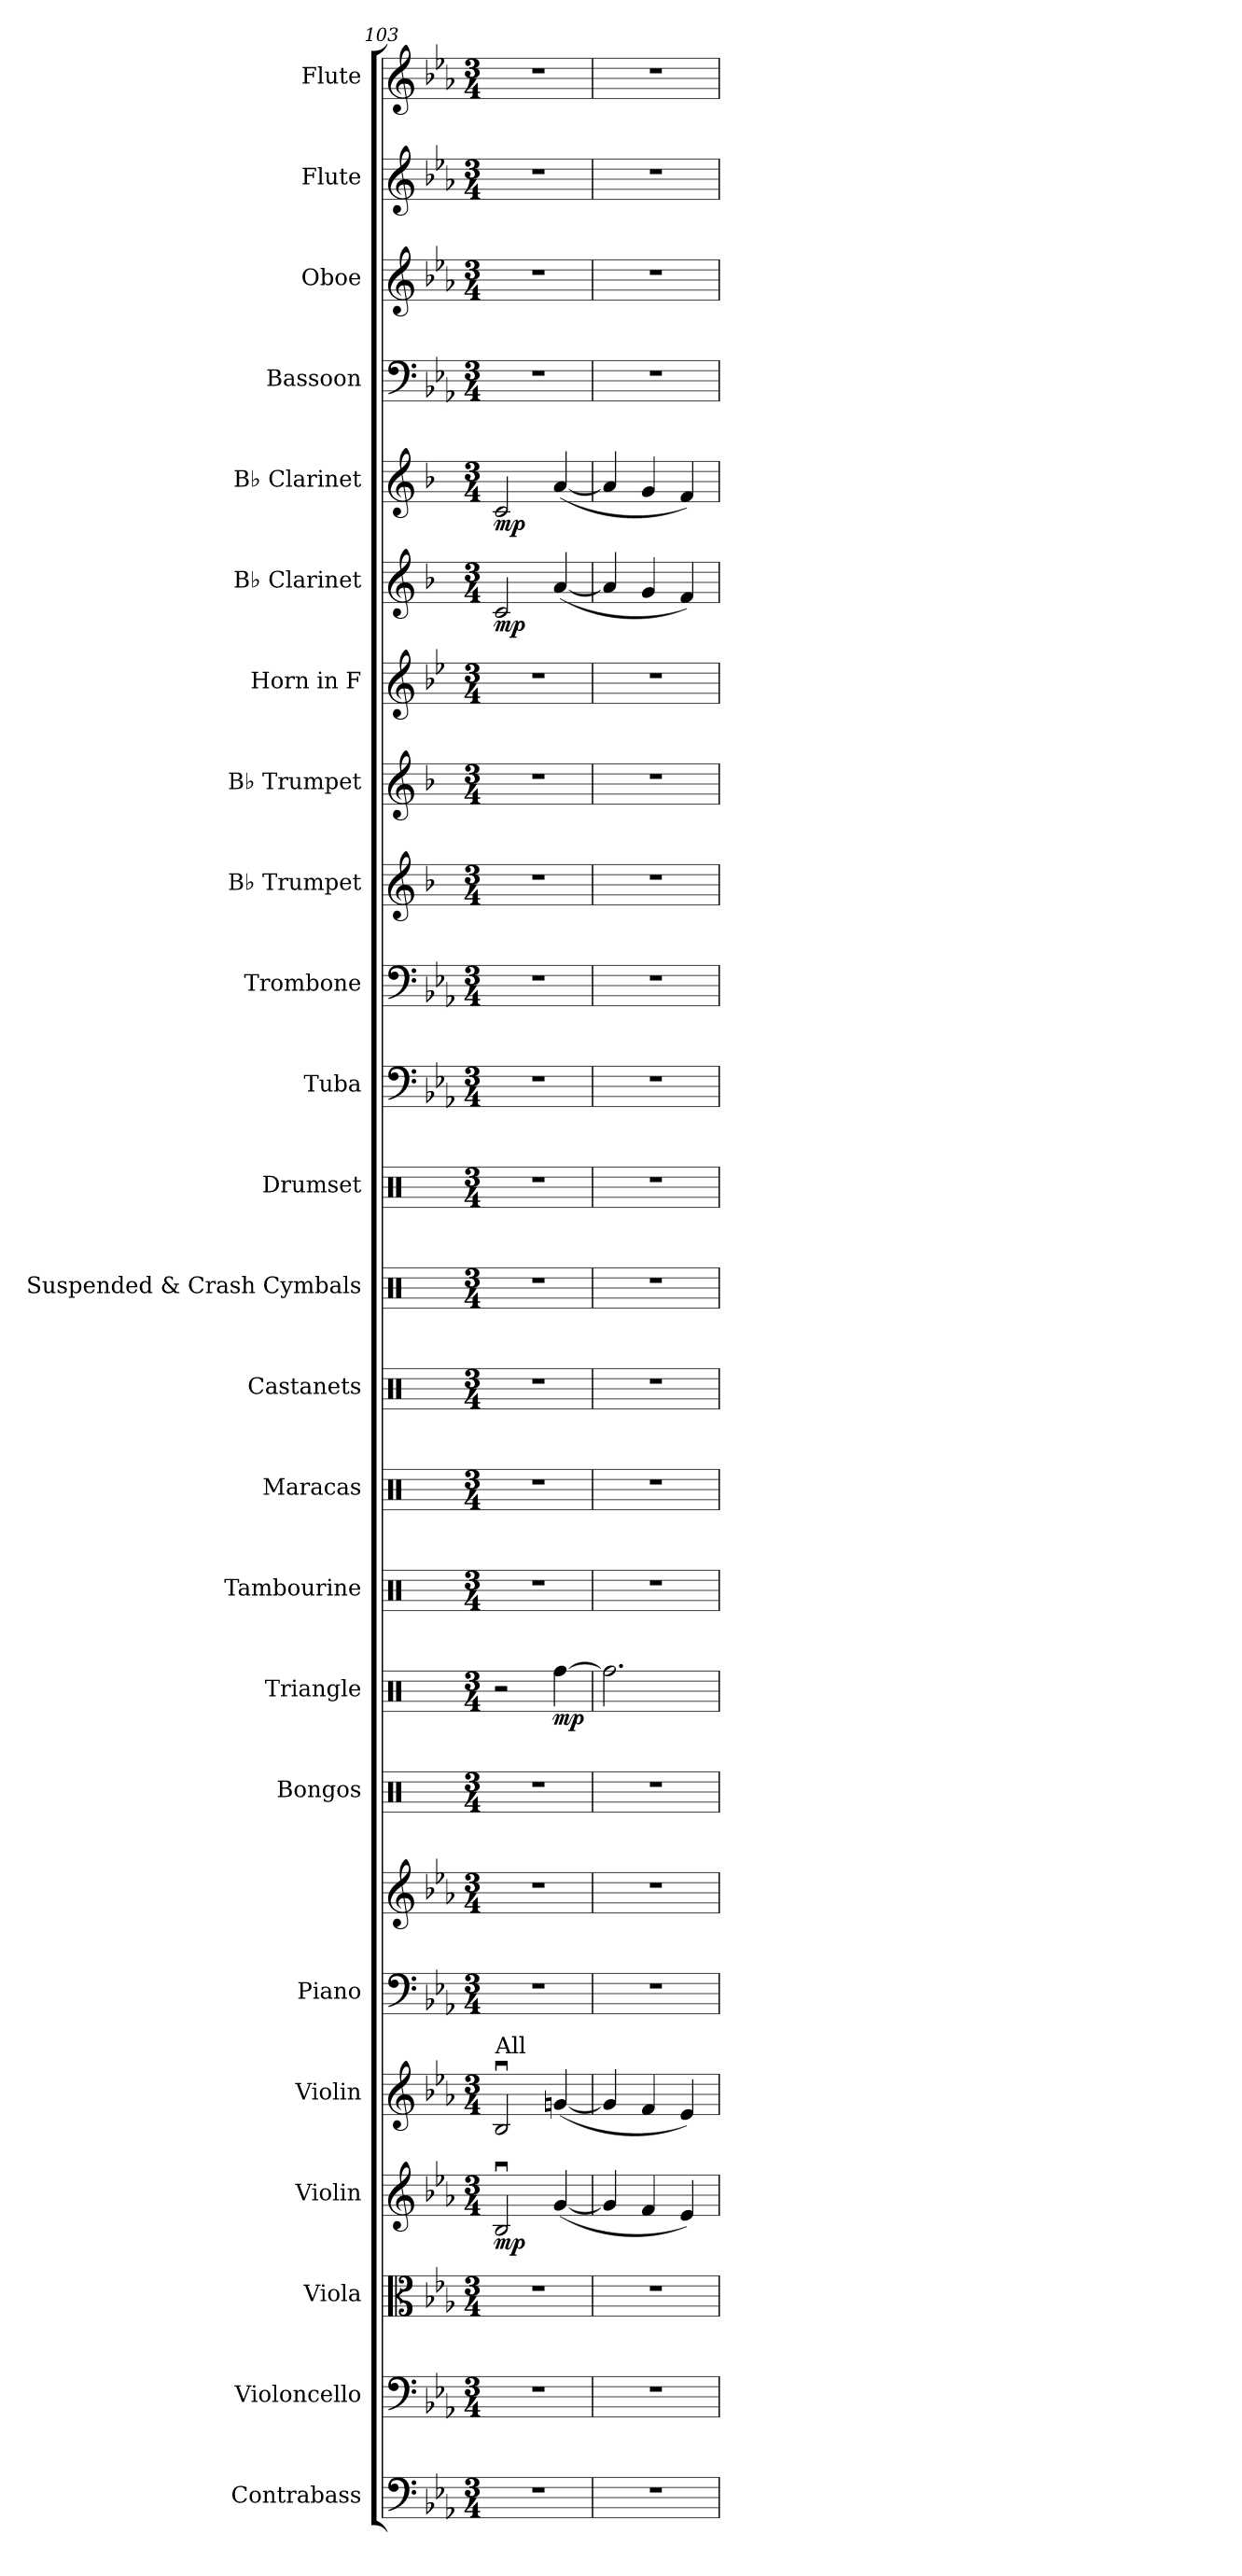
**kern	**kern	**kern	**kern	**dynam	**kern	**kern	**kern	**kern	**kern	**dynam	**kern	**kern	**kern	**kern	**kern	**kern	**kern	**kern	**kern	**kern	**kern	**dynam	**kern	**dynam	**kern	**kern	**kern	**kern
*part24	*part23	*part22	*part21	*part21	*part20	*part19	*part19	*part18	*part17	*part17	*part16	*part15	*part14	*part13	*part12	*part11	*part10	*part9	*part8	*part7	*part6	*part6	*part5	*part5	*part4	*part3	*part2	*part1
*staff25	*staff24	*staff23	*staff22	*staff22	*staff21	*staff20	*staff19	*staff18	*staff17	*staff17	*staff16	*staff15	*staff14	*staff13	*staff12	*staff11	*staff10	*staff9	*staff8	*staff7	*staff6	*staff6	*staff5	*staff5	*staff4	*staff3	*staff2	*staff1
*I"Contrabass	*I"Violoncello	*I"Viola	*I"Violin	*	*I"Violin	*I"Piano	*	*I"Bongos	*I"Triangle	*	*I"Tambourine	*I"Maracas	*I"Castanets	*I"Suspended &amp; Crash Cymbals	*I"Drumset	*I"Tuba	*I"Trombone	*I"B♭ Trumpet	*I"B♭ Trumpet	*I"Horn in F	*I"B♭ Clarinet	*	*I"B♭ Clarinet	*	*I"Bassoon	*I"Oboe	*I"Flute	*I"Flute
*I'Cb.	*I'Vc.	*I'Vla.	*I'Vln.	*	*I'Vln.	*I'Pno.	*	*I'Bon.	*I'Trgl.	*	*I'Tamb.	*I'Mrcs.	*I'Cst.	*I'Cym.	*I'D. Set	*I'Tba.	*I'Tbn.	*I'B♭ Tpt.	*I'B♭ Tpt.	*	*I'B♭ Cl.	*	*I'B♭ Cl.	*	*I'Bsn.	*I'Ob.	*I'Fl.	*I'Fl.
*clefF4	*clefF4	*clefC3	*clefG2	*	*clefG2	*clefF4	*clefG2	*clefX	*clefX	*	*clefX	*clefX	*clefX	*clefX	*clefX	*clefF4	*clefF4	*clefG2	*clefG2	*clefG2	*clefG2	*	*clefG2	*	*clefF4	*clefG2	*clefG2	*clefG2
*ITrd7c12	*	*	*	*	*	*	*	*	*	*	*	*	*	*	*	*	*	*ITrd1c2	*ITrd1c2	*ITrd4c7	*ITrd1c2	*	*ITrd1c2	*	*	*	*	*
*k[b-e-a-]	*k[b-e-a-]	*k[b-e-a-]	*k[b-e-a-]	*	*k[b-e-a-]	*k[b-e-a-]	*k[b-e-a-]	*k[]	*k[]	*	*k[]	*k[]	*k[]	*k[]	*k[]	*k[b-e-a-]	*k[b-e-a-]	*k[b-e-a-]	*k[b-e-a-]	*k[b-e-a-]	*k[b-e-a-]	*	*k[b-e-a-]	*	*k[b-e-a-]	*k[b-e-a-]	*k[b-e-a-]	*k[b-e-a-]
*M3/4	*M3/4	*M3/4	*M3/4	*	*M3/4	*M3/4	*M3/4	*M3/4	*M3/4	*	*M3/4	*M3/4	*M3/4	*M3/4	*M3/4	*M3/4	*M3/4	*M3/4	*M3/4	*M3/4	*M3/4	*	*M3/4	*	*M3/4	*M3/4	*M3/4	*M3/4
=103	=103	=103	=103	=103	=103	=103	=103	=103	=103	=103	=103	=103	=103	=103	=103	=103	=103	=103	=103	=103	=103	=103	=103	=103	=103	=103	=103	=103
!	!	!	!	!	!LO:TX:a:t=All	!	!	!	!	!	!	!	!	!	!	!	!	!	!	!	!	!	!	!	!	!	!	!
!	!	!	!	!LO:DY:b	!	!	!	!	!	!	!	!	!	!	!	!	!	!	!	!	!	!LO:DY:b	!	!LO:DY:b	!	!	!	!
2.r	2.r	2.r	2B-u/	mp	2B-u/	2.r	2.r	2.r	2r	.	2.r	2.r	2.r	2.r	2.r	2.r	2.r	2.r	2.r	2.r	2B-/	mp	2B-/	mp	2.r	2.r	2.r	2.r
!	!	!	!	!	!	!	!	!	!	!LO:DY:b	!	!	!	!	!	!	!	!	!	!	!	!	!	!	!	!	!	!
.	.	.	([4g/	.	([4gn/	.	.	.	[4Rff\	mp	.	.	.	.	.	.	.	.	.	.	([4g/	.	([4g/	.	.	.	.	.
=104	=104	=104	=104	=104	=104	=104	=104	=104	=104	=104	=104	=104	=104	=104	=104	=104	=104	=104	=104	=104	=104	=104	=104	=104	=104	=104	=104	=104
2.r	2.r	2.r	4g/]	.	4g/]	2.r	2.r	2.r	2.Rff\]	.	2.r	2.r	2.r	2.r	2.r	2.r	2.r	2.r	2.r	2.r	4g/]	.	4g/]	.	2.r	2.r	2.r	2.r
.	.	.	4f/	.	4f/	.	.	.	.	.	.	.	.	.	.	.	.	.	.	.	4f/	.	4f/	.	.	.	.	.
.	.	.	4e-/)	.	4e-/)	.	.	.	.	.	.	.	.	.	.	.	.	.	.	.	4e-/)	.	4e-/)	.	.	.	.	.
=	=	=	=	=	=	=	=	=	=	=	=	=	=	=	=	=	=	=	=	=	=	=	=	=	=	=	=	=
*-	*-	*-	*-	*-	*-	*-	*-	*-	*-	*-	*-	*-	*-	*-	*-	*-	*-	*-	*-	*-	*-	*-	*-	*-	*-	*-	*-	*-
